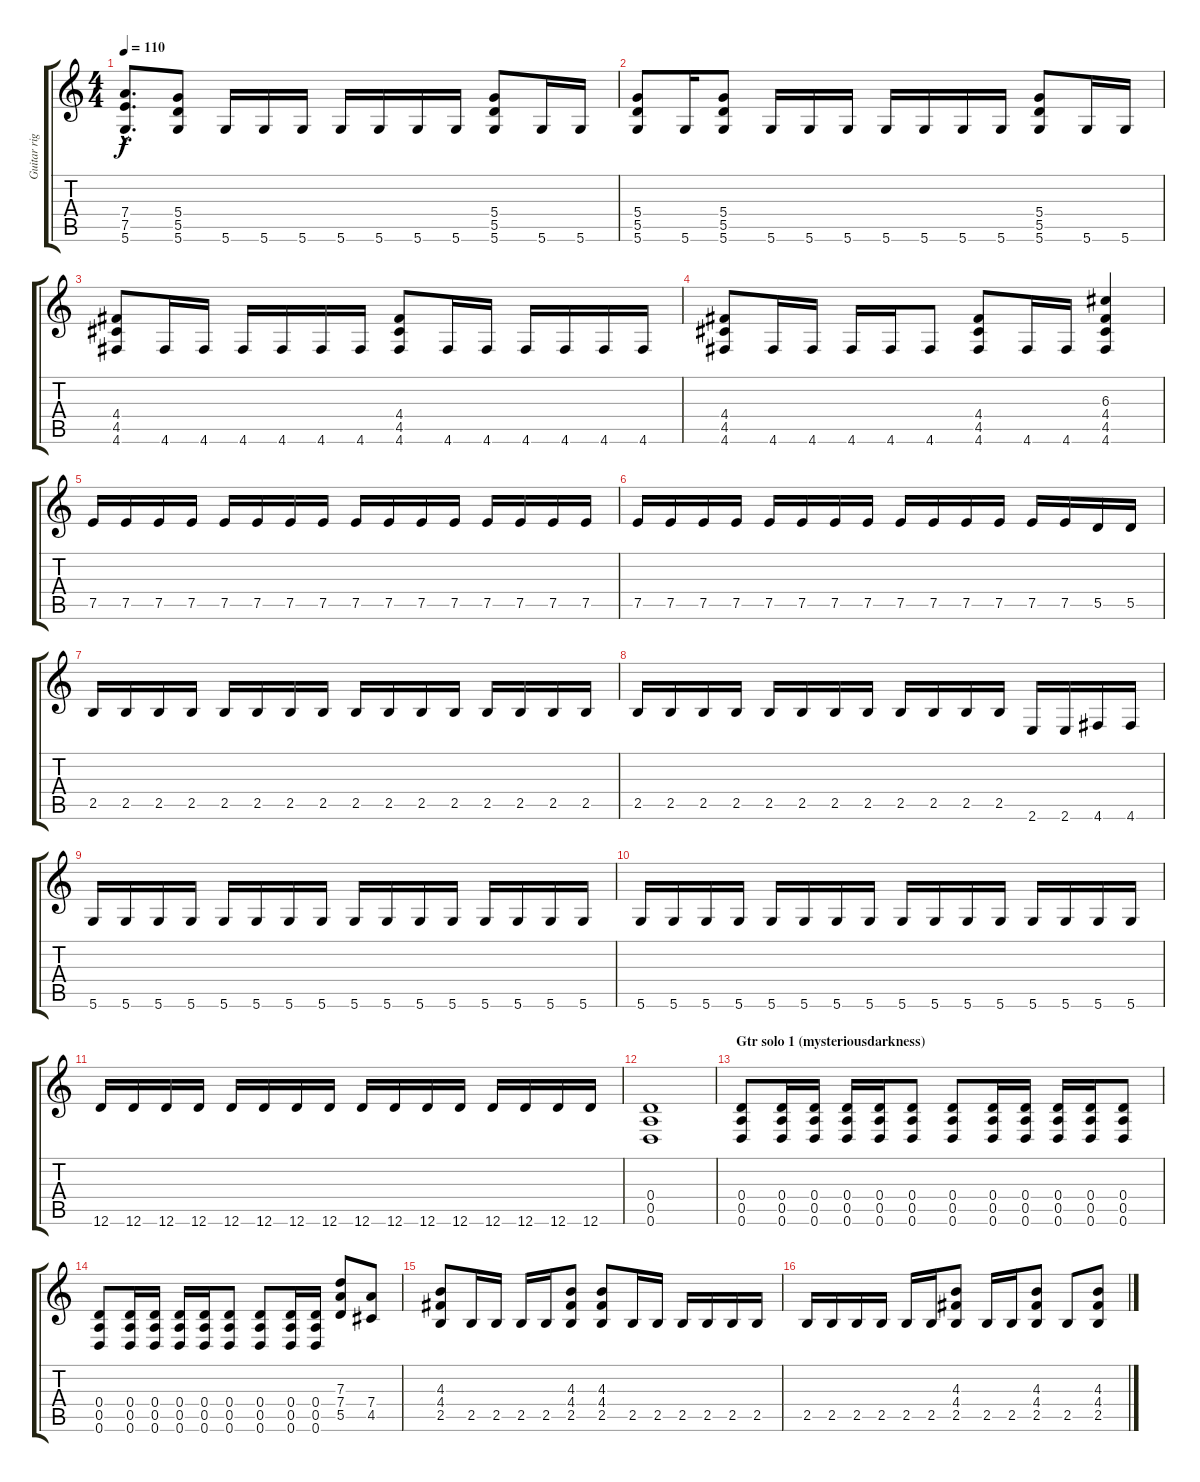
\track ("Guitar right" "Guitar rig") {instrument distortionguitar}
\staff {score tabs}
\tuning (E4 B3 G3 D3 A2 D2) {hide}
\ts (4 4)
\tempo 110
\clef g2
\ks c
(7.4{hac} 7.5{hac} 5.6{hac}).8{d dy f} (5.4 5.5 5.6).8 5.6.16 5.6.16 5.6.16 5.6.16 5.6.16 5.6.16 5.6.16 (5.4 5.5 5.6).8 5.6.16 5.6.16 |
(5.4 5.5 5.6).8 5.6.16 (5.4 5.5 5.6).8 5.6.16 5.6.16 5.6.16 5.6.16 5.6.16 5.6.16 5.6.16 (5.4 5.5 5.6).8 5.6.16 5.6.16 |
(4.4 4.5 4.6).8 4.6.16 4.6.16 4.6.16 4.6.16 4.6.16 4.6.16 (4.4 4.5 4.6).8 4.6.16 4.6.16 4.6.16 4.6.16 4.6.16 4.6.16 |
(4.4 4.5 4.6).8 4.6.16 4.6.16 4.6.16 4.6.16 4.6.8 (4.4 4.5 4.6).8 4.6.16 4.6.16 (6.3 4.4 4.5 4.6).4 |
7.5.16 7.5.16 7.5.16 7.5.16 7.5.16 7.5.16 7.5.16 7.5.16 7.5.16 7.5.16 7.5.16 7.5.16 7.5.16 7.5.16 7.5.16 7.5.16 |
7.5.16 7.5.16 7.5.16 7.5.16 7.5.16 7.5.16 7.5.16 7.5.16 7.5.16 7.5.16 7.5.16 7.5.16 7.5.16 7.5.16 5.5.16 5.5.16 |
2.5.16 2.5.16 2.5.16 2.5.16 2.5.16 2.5.16 2.5.16 2.5.16 2.5.16 2.5.16 2.5.16 2.5.16 2.5.16 2.5.16 2.5.16 2.5.16 |
2.5.16 2.5.16 2.5.16 2.5.16 2.5.16 2.5.16 2.5.16 2.5.16 2.5.16 2.5.16 2.5.16 2.5.16 2.6.16 2.6.16 4.6.16 4.6.16 |
5.6.16 5.6.16 5.6.16 5.6.16 5.6.16 5.6.16 5.6.16 5.6.16 5.6.16 5.6.16 5.6.16 5.6.16 5.6.16 5.6.16 5.6.16 5.6.16 |
5.6.16 5.6.16 5.6.16 5.6.16 5.6.16 5.6.16 5.6.16 5.6.16 5.6.16 5.6.16 5.6.16 5.6.16 5.6.16 5.6.16 5.6.16 5.6.16 |
12.6.16 12.6.16 12.6.16 12.6.16 12.6.16 12.6.16 12.6.16 12.6.16 12.6.16 12.6.16 12.6.16 12.6.16 12.6.16 12.6.16 12.6.16 12.6.16 |
(0.4 0.5 0.6).1 |
\section ("" "Gtr solo 1 (mysteriousdarkness)")
(0.4 0.5 0.6).8 (0.4 0.5 0.6).16 (0.4 0.5 0.6).16 (0.4 0.5 0.6).16 (0.4 0.5 0.6).16 (0.4 0.5 0.6).8 (0.4 0.5 0.6).8 (0.4 0.5 0.6).16 (0.4 0.5 0.6).16 (0.4 0.5 0.6).16 (0.4 0.5 0.6).16 (0.4 0.5 0.6).8 |
(0.4 0.5 0.6).8 (0.4 0.5 0.6).16 (0.4 0.5 0.6).16 (0.4 0.5 0.6).16 (0.4 0.5 0.6).16 (0.4 0.5 0.6).8 (0.4 0.5 0.6).8 (0.4 0.5 0.6).16 (0.4 0.5 0.6).16 (7.3 7.4 5.5).8 (7.4 4.5).8 |
(4.3 4.4 2.5).8 2.5.16 2.5.16 2.5.16 2.5.16 (4.3 4.4 2.5).8 (4.3 4.4 2.5).8 2.5.16 2.5.16 2.5.16 2.5.16 2.5.16 2.5.16 |
2.5.16 2.5.16 2.5.16 2.5.16 2.5.16 2.5.16 (4.3 4.4 2.5).8 2.5.16 2.5.16 (4.3 4.4 2.5).8 2.5.8 (4.3 4.4 2.5).8
